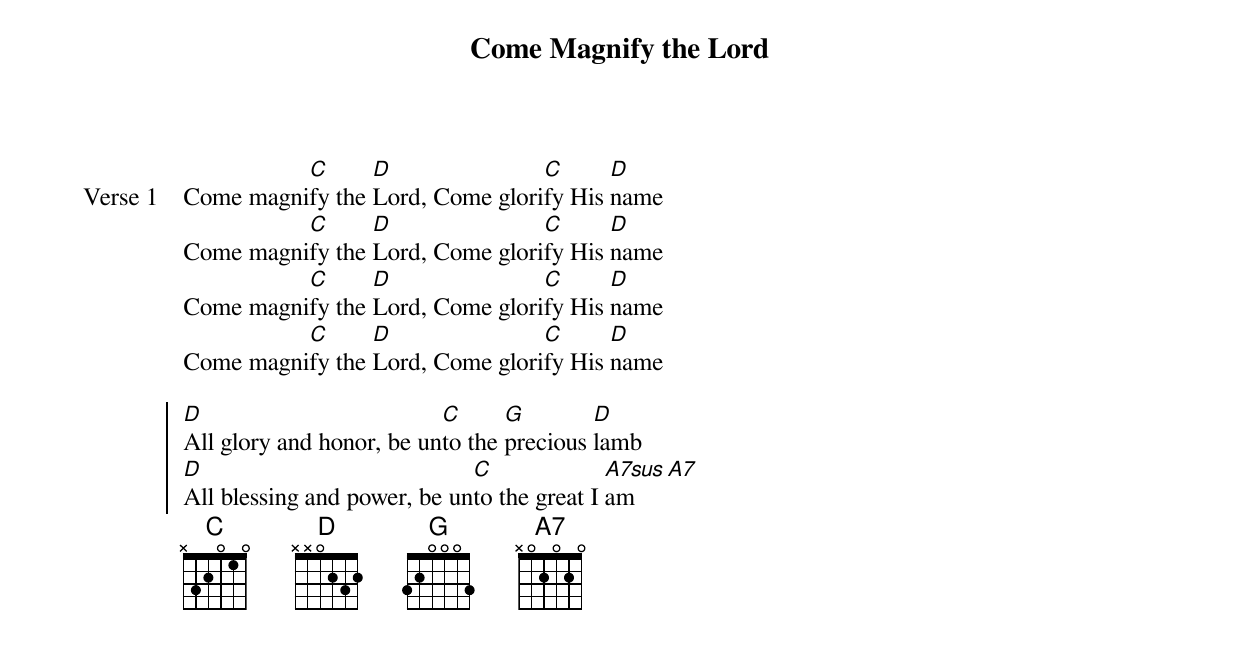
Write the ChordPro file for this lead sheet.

{title: Come Magnify the Lord}
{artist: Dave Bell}
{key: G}

{start_of_verse: Verse 1}
Come magni[C]fy the [D]Lord, Come glori[C]fy His [D]name
Come magni[C]fy the [D]Lord, Come glori[C]fy His [D]name
Come magni[C]fy the [D]Lord, Come glori[C]fy His [D]name
Come magni[C]fy the [D]Lord, Come glori[C]fy His [D]name
{end_of_verse}

{start_of_chorus}
[D]All glory and honor, be un[C]to the [G]precious [D]lamb
[D]All blessing and power, be un[C]to the great I [A7sus]am [A7]
{end_of_chorus}
